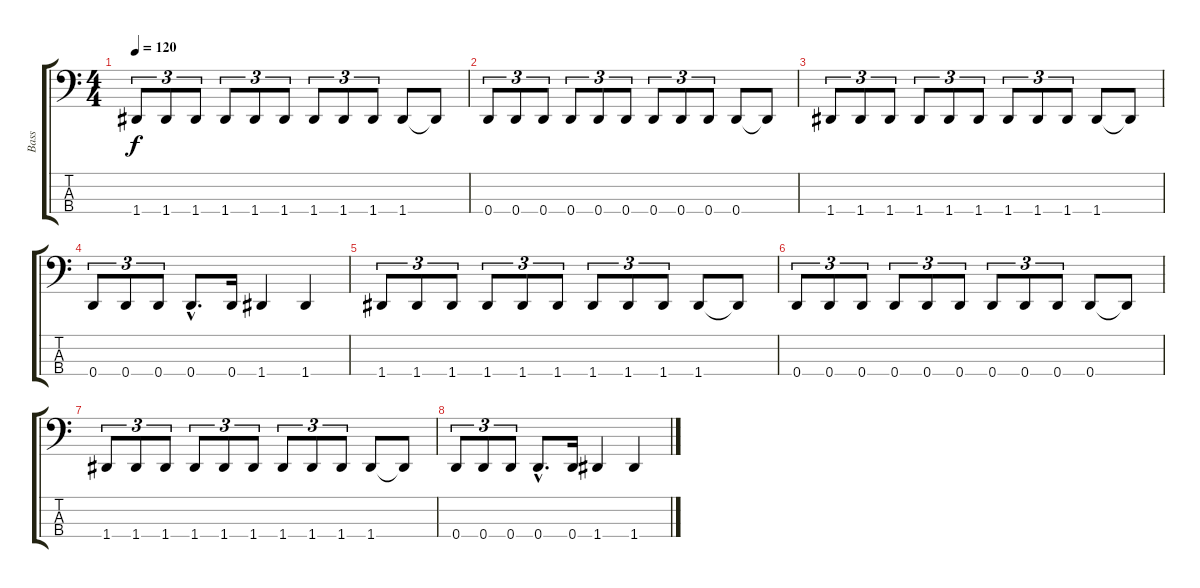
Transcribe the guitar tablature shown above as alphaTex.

\track ("Bass" "Bass") {instrument electricbasspick}
\staff {score tabs}
\tuning (G2 D2 A1 D1) {hide}
\ts (4 4)
\tempo 120
\clef f4
\ks c
1.4.8{tu (3 2) dy f} 1.4.8{tu (3 2)} 1.4.8{tu (3 2)} 1.4.8{tu (3 2)} 1.4.8{tu (3 2)} 1.4.8{tu (3 2)} 1.4.8{tu (3 2)} 1.4.8{tu (3 2)} 1.4.8{tu (3 2)} 1.4.8 1.4{t}.8 |
0.4.8{tu (3 2)} 0.4.8{tu (3 2)} 0.4.8{tu (3 2)} 0.4.8{tu (3 2)} 0.4.8{tu (3 2)} 0.4.8{tu (3 2)} 0.4.8{tu (3 2)} 0.4.8{tu (3 2)} 0.4.8{tu (3 2)} 0.4.8 0.4{t}.8 |
1.4.8{tu (3 2)} 1.4.8{tu (3 2)} 1.4.8{tu (3 2)} 1.4.8{tu (3 2)} 1.4.8{tu (3 2)} 1.4.8{tu (3 2)} 1.4.8{tu (3 2)} 1.4.8{tu (3 2)} 1.4.8{tu (3 2)} 1.4.8 1.4{t}.8 |
0.4.8{tu (3 2)} 0.4.8{tu (3 2)} 0.4.8{tu (3 2)} 0.4{hac}.8{d} 0.4.16 1.4.4 1.4.4 |
1.4.8{tu (3 2)} 1.4.8{tu (3 2)} 1.4.8{tu (3 2)} 1.4.8{tu (3 2)} 1.4.8{tu (3 2)} 1.4.8{tu (3 2)} 1.4.8{tu (3 2)} 1.4.8{tu (3 2)} 1.4.8{tu (3 2)} 1.4.8 1.4{t}.8 |
0.4.8{tu (3 2)} 0.4.8{tu (3 2)} 0.4.8{tu (3 2)} 0.4.8{tu (3 2)} 0.4.8{tu (3 2)} 0.4.8{tu (3 2)} 0.4.8{tu (3 2)} 0.4.8{tu (3 2)} 0.4.8{tu (3 2)} 0.4.8 0.4{t}.8 |
1.4.8{tu (3 2)} 1.4.8{tu (3 2)} 1.4.8{tu (3 2)} 1.4.8{tu (3 2)} 1.4.8{tu (3 2)} 1.4.8{tu (3 2)} 1.4.8{tu (3 2)} 1.4.8{tu (3 2)} 1.4.8{tu (3 2)} 1.4.8 1.4{t}.8 |
0.4.8{tu (3 2)} 0.4.8{tu (3 2)} 0.4.8{tu (3 2)} 0.4{hac}.8{d} 0.4.16 1.4.4 1.4.4
